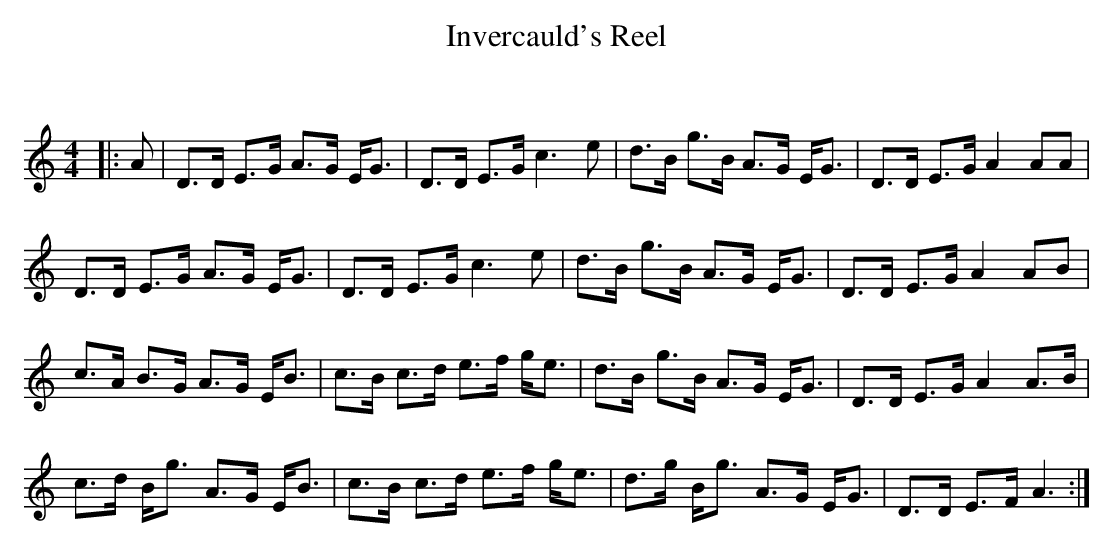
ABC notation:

X:1
T: Invercauld's Reel
C:
Q: 128
K:Am
M:4/4
L:1/16
|:A2|D3D E3G A3G EG3|D3D E3G c6e2|d3B g3B A3G EG3|D3D E3G A4 A2A2|
D3D E3G A3G EG3|D3D E3G c6e2|d3B g3B A3G EG3|D3D E3G A4 A2B2|
c3A B3G A3G EB3|c3B c3d e3f ge3|d3B g3B A3G EG3|D3D E3G A4 A3B|
c3d Bg3 A3G EB3|c3B c3d e3f ge3|d3g Bg3 A3G EG3|D3D E3F A6:|
